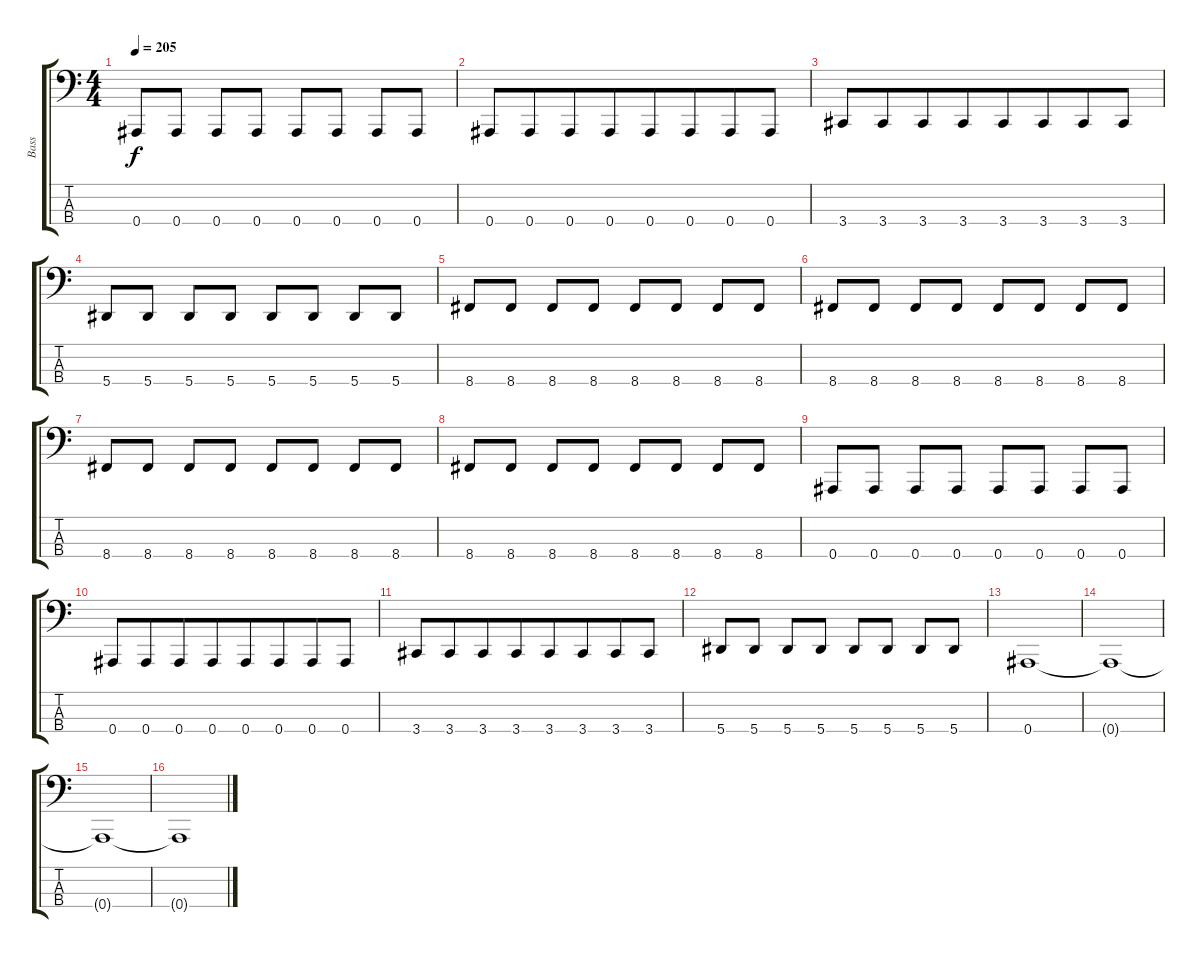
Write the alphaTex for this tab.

\track ("Bass" "Bass") {instrument electricbasspick}
\staff {score tabs}
\tuning (Eb2 Bb1 F1 Bb0) {hide}
\ts (4 4)
\tempo 205
\clef f4
\ks c
0.4.8{dy f} 0.4.8 0.4.8 0.4.8 0.4.8 0.4.8 0.4.8 0.4.8 |
0.4.8{beam merge} 0.4.8{beam merge} 0.4.8{beam merge} 0.4.8{beam merge} 0.4.8{beam merge} 0.4.8{beam merge} 0.4.8{beam merge} 0.4.8 |
3.4.8{beam merge} 3.4.8{beam merge} 3.4.8{beam merge} 3.4.8{beam merge} 3.4.8{beam merge} 3.4.8{beam merge} 3.4.8{beam merge} 3.4.8 |
5.4.8 5.4.8 5.4.8 5.4.8 5.4.8 5.4.8 5.4.8 5.4.8 |
8.4.8 8.4.8 8.4.8 8.4.8 8.4.8 8.4.8 8.4.8 8.4.8 |
8.4.8 8.4.8 8.4.8 8.4.8 8.4.8 8.4.8 8.4.8 8.4.8 |
8.4.8 8.4.8 8.4.8 8.4.8 8.4.8 8.4.8 8.4.8 8.4.8 |
8.4.8 8.4.8 8.4.8 8.4.8 8.4.8 8.4.8 8.4.8 8.4.8 |
0.4.8 0.4.8 0.4.8 0.4.8 0.4.8 0.4.8 0.4.8 0.4.8 |
0.4.8{beam merge} 0.4.8{beam merge} 0.4.8{beam merge} 0.4.8{beam merge} 0.4.8{beam merge} 0.4.8{beam merge} 0.4.8{beam merge} 0.4.8 |
3.4.8{beam merge} 3.4.8{beam merge} 3.4.8{beam merge} 3.4.8{beam merge} 3.4.8{beam merge} 3.4.8{beam merge} 3.4.8{beam merge} 3.4.8 |
5.4.8 5.4.8 5.4.8 5.4.8 5.4.8 5.4.8 5.4.8 5.4.8 |
0.4.1 |
0.4{t}.1 |
0.4{t}.1 |
0.4{t}.1
